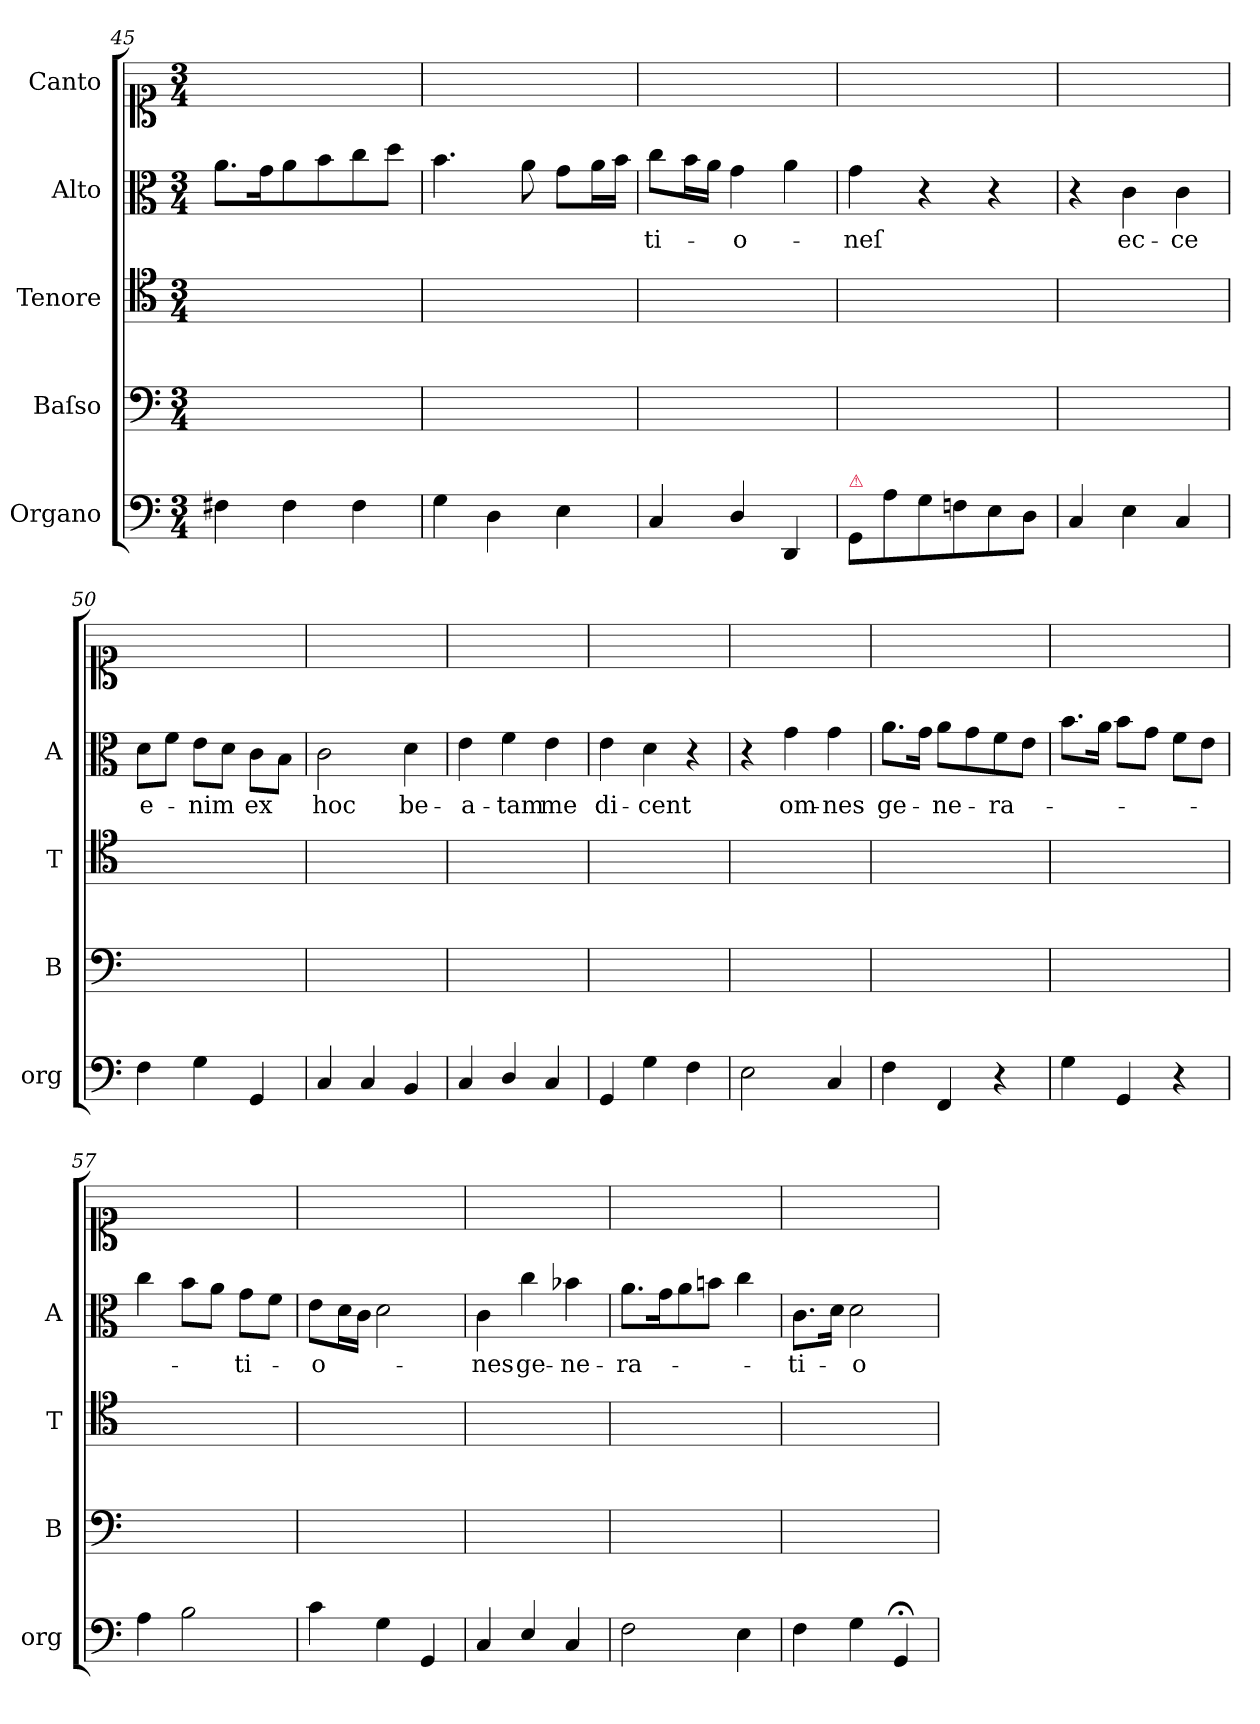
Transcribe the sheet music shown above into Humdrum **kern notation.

**kern	**kern	**kern	**kern	**text	**kern
*part5	*part4	*part3	*part2	*part2	*part1
*staff5	*staff4	*staff3	*staff2	*staff2	*staff1
*I"Organo	*I"Baſso	*I"Tenore	*I"Alto	*	*I"Canto
*I'org	*I'B	*I'T	*I'A	*	*
*clefF4	*clefF4	*clefC4	*clefC3	*	*clefC1
*k[]	*k[]	*k[]	*k[]	*	*k[]
*M3/4	*M3/4	*M3/4	*M3/4	*	*M3/4
=45	=45	=45	=45	=45	=45
4F#X\	2.ryy	2.ryy	8.a\L	.	2.ryy
.	.	.	16g\K	.	.
4F#\	.	.	8a\	.	.
.	.	.	8b\	.	.
4F#\	.	.	8cc\	.	.
.	.	.	8dd\J	.	.
=46	=46	=46	=46	=46	=46
4G\	2.ryy	2.ryy	4.b\	.	2.ryy
4D\	.	.	.	.	.
.	.	.	8a\	.	.
4E\	.	.	8g\L	.	.
.	.	.	16a\L	.	.
.	.	.	16b\JJ	.	.
=47	=47	=47	=47	=47	=47
4C/	2.ryy	2.ryy	8cc\L	-ti-	2.ryy
.	.	.	16b\L	.	.
.	.	.	16a\JJ	.	.
4D/	.	.	4g\	-o-	.
4DD/	.	.	4a\	.	.
=48	=48	=48	=48	=48	=48
!LO:TX:a:color=crimson:t=⚠	!	!	!	!	!
8GG/L	2.ryy	2.ryy	4g\	-neſ	2.ryy
8A\	.	.	.	.	.
8G\	.	.	4r	.	.
8Fn\	.	.	.	.	.
8E\	.	.	4r	.	.
8D\J	.	.	.	.	.
=49	=49	=49	=49	=49	=49
4C/	2.ryy	2.ryy	4r	.	2.ryy
4E\	.	.	4c\	ec-	.
4C/	.	.	4c\	-ce	.
=50	=50	=50	=50	=50	=50
4F\	2.ryy	2.ryy	8d\L	e-	2.ryy
.	.	.	8f\J	.	.
4G\	.	.	8e\L	-nim	.
.	.	.	8d\J	.	.
4GG/	.	.	8c\L	ex	.
.	.	.	8B\J	.	.
=51	=51	=51	=51	=51	=51
4C/	2.ryy	2.ryy	2c\	hoc	2.ryy
4C/	.	.	.	.	.
4BB/	.	.	4d\	be-	.
=52	=52	=52	=52	=52	=52
4C/	2.ryy	2.ryy	4e\	-a-	2.ryy
4D/	.	.	4f\	-tam	.
4C/	.	.	4e\	me	.
=53	=53	=53	=53	=53	=53
4GG/	2.ryy	2.ryy	4e\	di-	2.ryy
4G\	.	.	4d\	-cent	.
4F\	.	.	4r	.	.
=54	=54	=54	=54	=54	=54
2E\	2.ryy	2.ryy	4r	.	2.ryy
.	.	.	4g\	om-	.
4C/	.	.	4g\	-nes	.
=55	=55	=55	=55	=55	=55
4F\	2.ryy	2.ryy	8.a\L	ge-	2.ryy
.	.	.	16g\Jk	.	.
4FF/	.	.	8a\L	-ne-	.
.	.	.	8g\	.	.
4r	.	.	8f\	-ra-	.
.	.	.	8e\J	.	.
=56	=56	=56	=56	=56	=56
4G\	2.ryy	2.ryy	8.b\L	.	2.ryy
.	.	.	16a\Jk	.	.
4GG/	.	.	8b\L	.	.
.	.	.	8g\J	.	.
4r	.	.	8f\L	.	.
.	.	.	8e\J	.	.
=57	=57	=57	=57	=57	=57
4A\	2.ryy	2.ryy	4cc\	.	2.ryy
2B\	.	.	8b\L	.	.
.	.	.	8a\J	.	.
.	.	.	8g\L	-ti-	.
.	.	.	8f\J	.	.
=58	=58	=58	=58	=58	=58
4c\	2.ryy	2.ryy	8e\L	-o-	2.ryy
.	.	.	16d\L	.	.
.	.	.	16c\JJ	.	.
4G\	.	.	2d\	.	.
4GG/	.	.	.	.	.
=59	=59	=59	=59	=59	=59
4C/	2.ryy	2.ryy	4c\	-nes	2.ryy
4E/	.	.	4cc\	ge-	.
4C/	.	.	4b-X\	-ne-	.
=60	=60	=60	=60	=60	=60
2F\	2.ryy	2.ryy	8.a\L	-ra-	2.ryy
.	.	.	16g\K	.	.
.	.	.	8a\	.	.
.	.	.	8bn\J	.	.
4E\	.	.	4cc\	.	.
=61	=61	=61	=61	=61	=61
4F\	2.ryy	2.ryy	8.c\L	-ti-	2.ryy
.	.	.	16d\Jk	.	.
4G\	.	.	2d\	-o-	.
4GG;</	.	.	.	.	.
=	=	=	=	=	=
*-	*-	*-	*-	*-	*-
